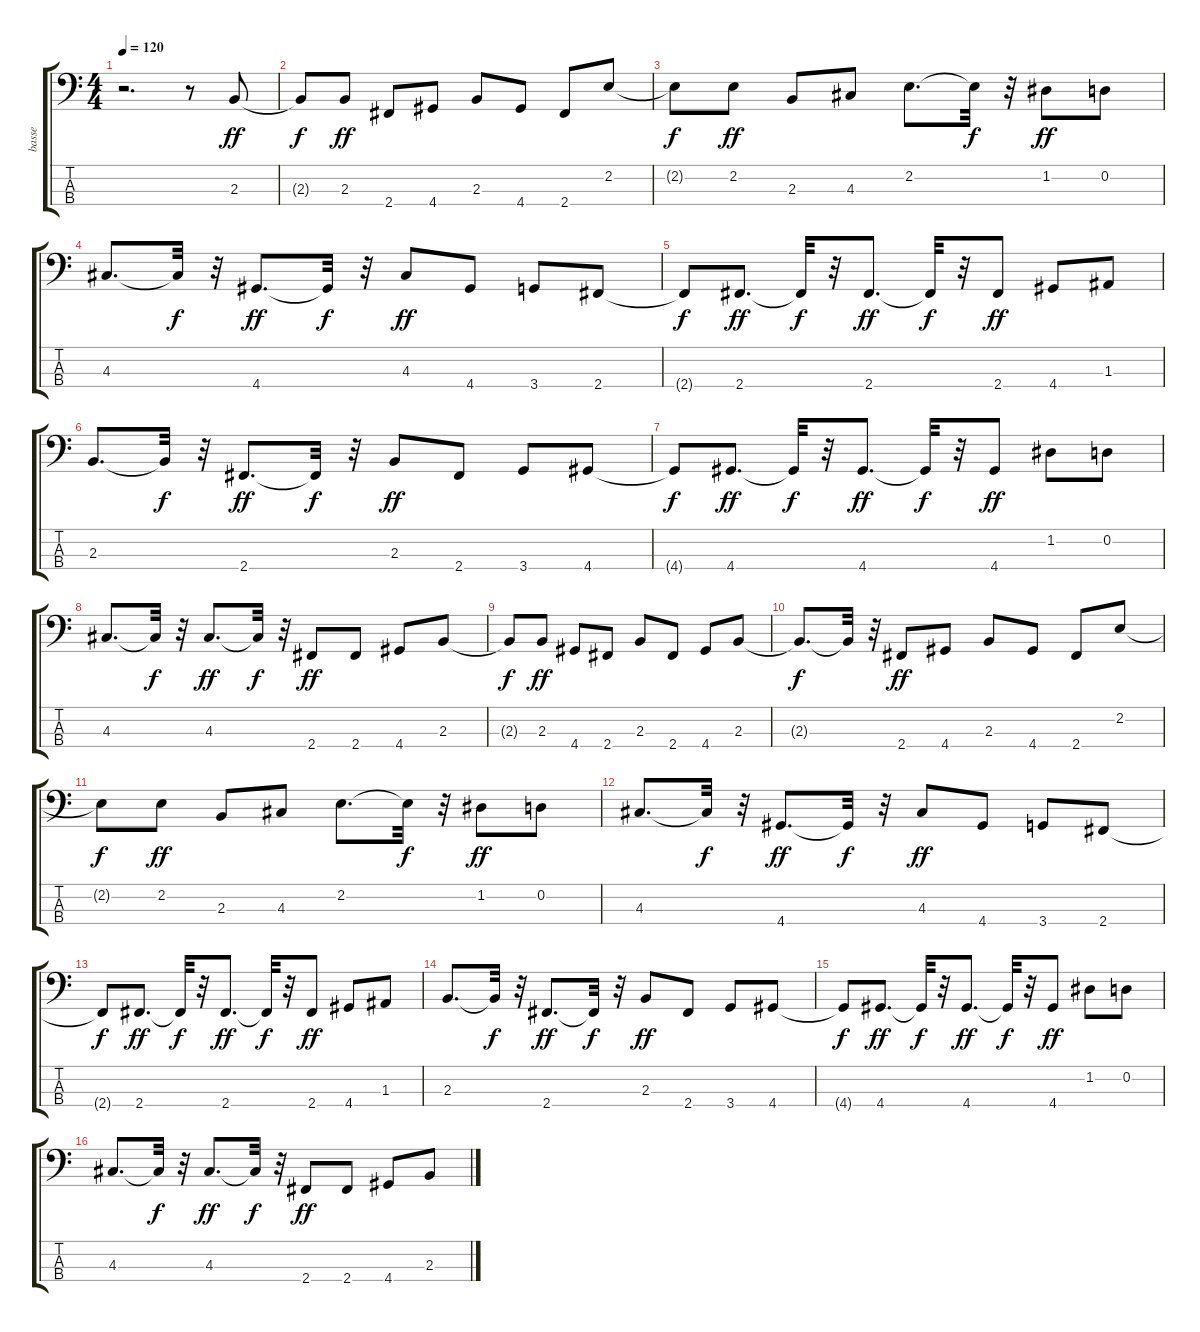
\track ("basse" "basse") {instrument electricbassfinger}
\staff {score tabs}
\tuning (G2 D2 A1 E1) {hide}
\ts (4 4)
\tempo 120
\clef f4
\ks c
r.2{d dy ff} r.8 2.3.8 |
2.3{t}.8{dy f} 2.3.8{dy ff} 2.4.8 4.4.8 2.3.8 4.4.8 2.4.8 2.2.8 |
2.2{t}.8{dy f} 2.2.8{dy ff} 2.3.8 4.3.8 2.2.8{d} 2.2{t}.32{dy f} r.32 1.2.8{dy ff} 0.2.8 |
4.3.8{d} 4.3{t}.32{dy f} r.32 4.4.8{d dy ff} 4.4{t}.32{dy f} r.32 4.3.8{dy ff} 4.4.8 3.4.8 2.4.8 |
2.4{t}.8{dy f} 2.4.8{d dy ff} 2.4{t}.32{dy f} r.32 2.4.8{d dy ff} 2.4{t}.32{dy f} r.32 2.4.8{dy ff} 4.4.8 1.3.8 |
2.3.8{d} 2.3{t}.32{dy f} r.32 2.4.8{d dy ff} 2.4{t}.32{dy f} r.32 2.3.8{dy ff} 2.4.8 3.4.8 4.4.8 |
4.4{t}.8{dy f} 4.4.8{d dy ff} 4.4{t}.32{dy f} r.32 4.4.8{d dy ff} 4.4{t}.32{dy f} r.32 4.4.8{dy ff} 1.2.8 0.2.8 |
4.3.8{d} 4.3{t}.32{dy f} r.32 4.3.8{d dy ff} 4.3{t}.32{dy f} r.32 2.4.8{dy ff} 2.4.8 4.4.8 2.3.8 |
2.3{t}.8{dy f} 2.3.8{dy ff} 4.4.8 2.4.8 2.3.8 2.4.8 4.4.8 2.3.8 |
2.3{t}.8{d dy f} 2.3{t}.32 r.32 2.4.8{dy ff} 4.4.8 2.3.8 4.4.8 2.4.8 2.2.8 |
2.2{t}.8{dy f} 2.2.8{dy ff} 2.3.8 4.3.8 2.2.8{d} 2.2{t}.32{dy f} r.32 1.2.8{dy ff} 0.2.8 |
4.3.8{d} 4.3{t}.32{dy f} r.32 4.4.8{d dy ff} 4.4{t}.32{dy f} r.32 4.3.8{dy ff} 4.4.8 3.4.8 2.4.8 |
2.4{t}.8{dy f} 2.4.8{d dy ff} 2.4{t}.32{dy f} r.32 2.4.8{d dy ff} 2.4{t}.32{dy f} r.32 2.4.8{dy ff} 4.4.8 1.3.8 |
2.3.8{d} 2.3{t}.32{dy f} r.32 2.4.8{d dy ff} 2.4{t}.32{dy f} r.32 2.3.8{dy ff} 2.4.8 3.4.8 4.4.8 |
4.4{t}.8{dy f} 4.4.8{d dy ff} 4.4{t}.32{dy f} r.32 4.4.8{d dy ff} 4.4{t}.32{dy f} r.32 4.4.8{dy ff} 1.2.8 0.2.8 |
4.3.8{d} 4.3{t}.32{dy f} r.32 4.3.8{d dy ff} 4.3{t}.32{dy f} r.32 2.4.8{dy ff} 2.4.8 4.4.8 2.3.8
